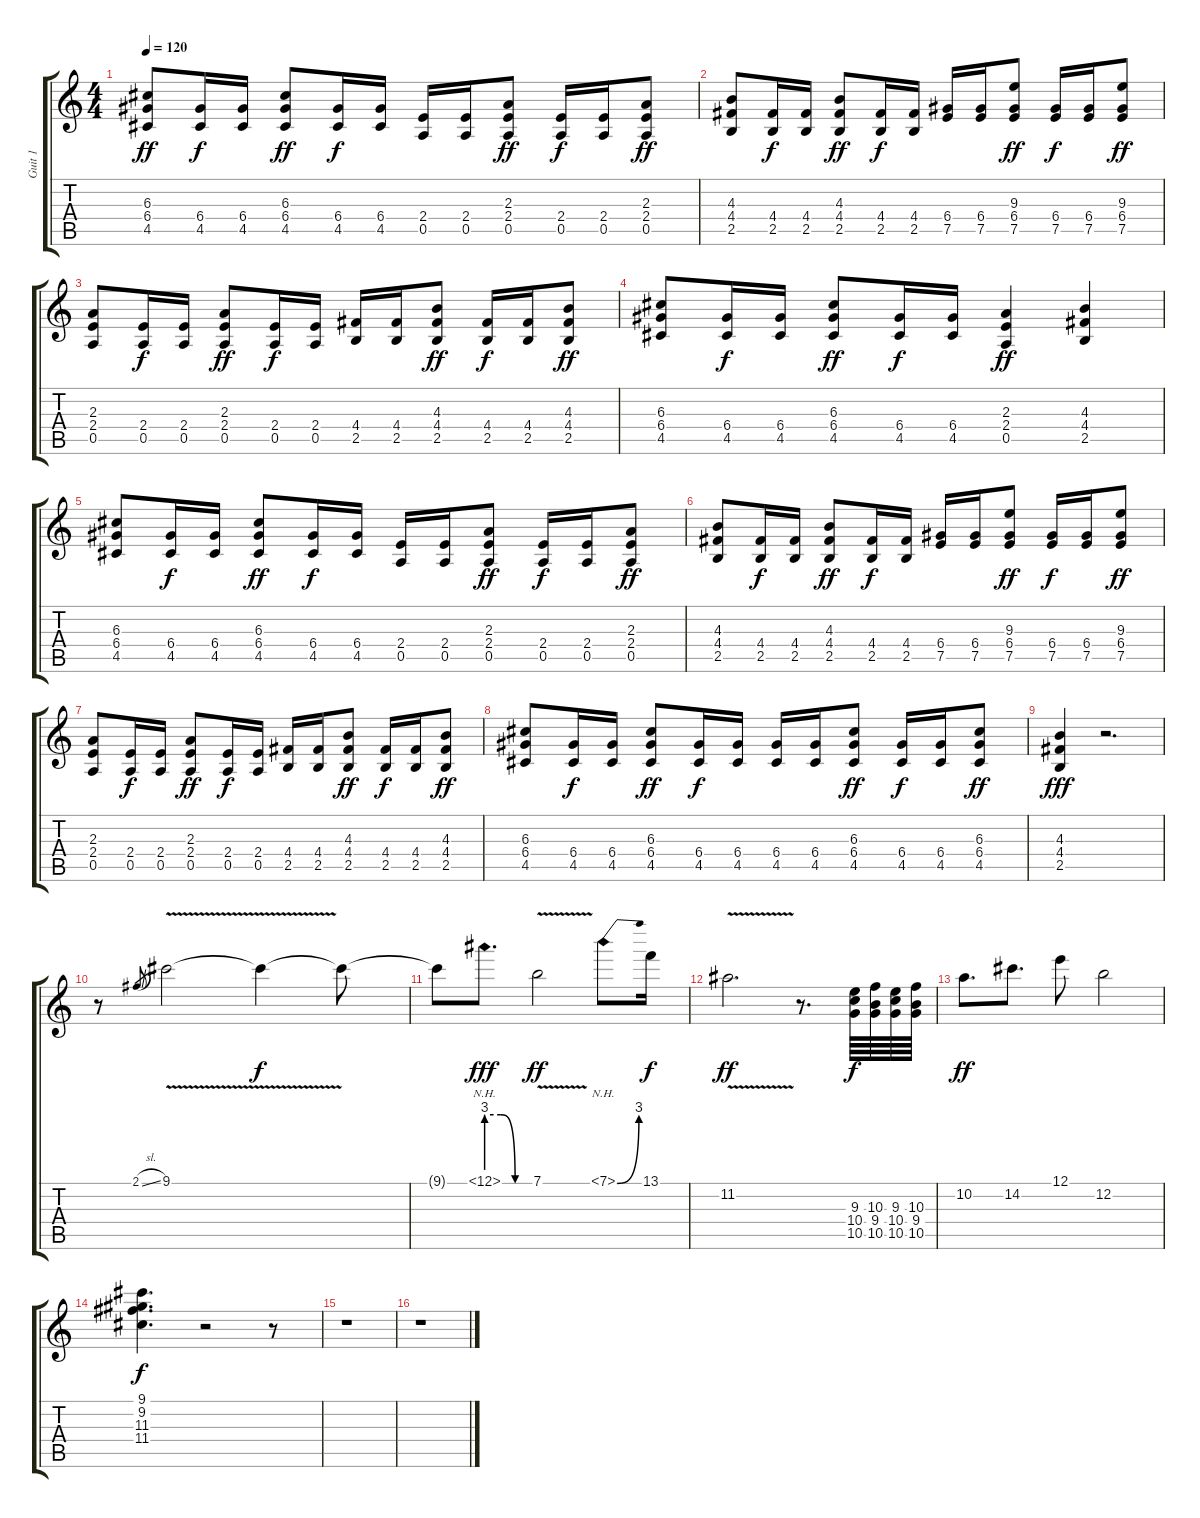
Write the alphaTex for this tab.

\track ("Guit 1" "Guit 1") {instrument distortionguitar}
\staff {score tabs}
\tuning (E4 B3 G3 D3 A2 E2) {hide}
\ts (4 4)
\tempo 120
\clef g2
\ks c
(6.3 6.4 4.5).8{dy ff} (6.4 4.5).16{dy f} (6.4 4.5).16 (6.3 6.4 4.5).8{dy ff} (6.4 4.5).16{dy f} (6.4 4.5).16 (2.4 0.5).16 (2.4 0.5).16 (2.3 2.4 0.5).8{dy ff} (2.4 0.5).16{dy f} (2.4 0.5).16 (2.3 2.4 0.5).8{dy ff} |
(4.3 4.4 2.5).8 (4.4 2.5).16{dy f} (4.4 2.5).16 (4.3 4.4 2.5).8{dy ff} (4.4 2.5).16{dy f} (4.4 2.5).16 (6.4 7.5).16 (6.4 7.5).16 (9.3 6.4 7.5).8{dy ff} (6.4 7.5).16{dy f} (6.4 7.5).16 (9.3 6.4 7.5).8{dy ff} |
(2.3 2.4 0.5).8 (2.4 0.5).16{dy f} (2.4 0.5).16 (2.3 2.4 0.5).8{dy ff} (2.4 0.5).16{dy f} (2.4 0.5).16 (4.4 2.5).16 (4.4 2.5).16 (4.3 4.4 2.5).8{dy ff} (4.4 2.5).16{dy f} (4.4 2.5).16 (4.3 4.4 2.5).8{dy ff} |
(6.3 6.4 4.5).8 (6.4 4.5).16{dy f} (6.4 4.5).16 (6.3 6.4 4.5).8{dy ff} (6.4 4.5).16{dy f} (6.4 4.5).16 (2.3 2.4 0.5).4{dy ff} (4.3 4.4 2.5).4 |
(6.3 6.4 4.5).8 (6.4 4.5).16{dy f} (6.4 4.5).16 (6.3 6.4 4.5).8{dy ff} (6.4 4.5).16{dy f} (6.4 4.5).16 (2.4 0.5).16 (2.4 0.5).16 (2.3 2.4 0.5).8{dy ff} (2.4 0.5).16{dy f} (2.4 0.5).16 (2.3 2.4 0.5).8{dy ff} |
(4.3 4.4 2.5).8 (4.4 2.5).16{dy f} (4.4 2.5).16 (4.3 4.4 2.5).8{dy ff} (4.4 2.5).16{dy f} (4.4 2.5).16 (6.4 7.5).16 (6.4 7.5).16 (9.3 6.4 7.5).8{dy ff} (6.4 7.5).16{dy f} (6.4 7.5).16 (9.3 6.4 7.5).8{dy ff} |
(2.3 2.4 0.5).8 (2.4 0.5).16{dy f} (2.4 0.5).16 (2.3 2.4 0.5).8{dy ff} (2.4 0.5).16{dy f} (2.4 0.5).16 (4.4 2.5).16 (4.4 2.5).16 (4.3 4.4 2.5).8{dy ff} (4.4 2.5).16{dy f} (4.4 2.5).16 (4.3 4.4 2.5).8{dy ff} |
(6.3 6.4 4.5).8 (6.4 4.5).16{dy f} (6.4 4.5).16 (6.3 6.4 4.5).8{dy ff} (6.4 4.5).16{dy f} (6.4 4.5).16 (6.4 4.5).16 (6.4 4.5).16 (6.3 6.4 4.5).8{dy ff} (6.4 4.5).16{dy f} (6.4 4.5).16 (6.3 6.4 4.5).8{dy ff} |
(4.3 4.4 2.5).4{dy fff} r.2{d} |
r.8{volume 13} 2.1{sl}.8{gr} 9.1{v}.2 9.1{t}.4{dy f} 9.1{t}.8 |
9.1{t}.8 13.1{be (custom 0 12 20 12 40 0 60 0) nh}.8{d dy fff} 7.1{v}.2{dy ff} 7.1{be (bend 0 0 60 12) nh}.8 13.1.16{dy f} |
11.2{v}.2{d dy ff} r.8{d} (9.3 10.4 10.5).64{dy f} (10.3 9.4 10.5).64 (9.3 10.4 10.5).64 (10.3 9.4 10.5).64 |
10.2.8{d dy ff} 14.2.8{d} 12.1.8 12.2.2 |
(9.1 9.2 11.3 11.4).4{d dy f volume 9} r.2 r.8 |
r.1 |
r.1
